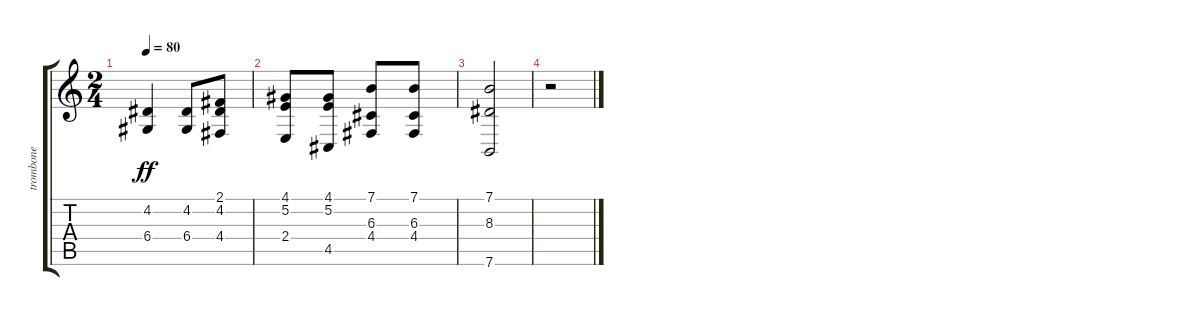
\track ("trombone" "trombone") {instrument trombone}
\staff {score tabs}
\tuning (E4 B3 G3 D3 A2 E2) {hide}
\ts (2 4)
\tempo 80
\clef g2
\ks c
(4.2 6.4).4{dy ff} (4.2 6.4).8 (2.1 4.2 4.4).8 |
(4.1 5.2 2.4).8 (4.1 5.2 4.5).8 (7.1 6.3 4.4).8 (7.1 6.3 4.4).8 |
(7.1 8.3 7.6).2 |
r.2
